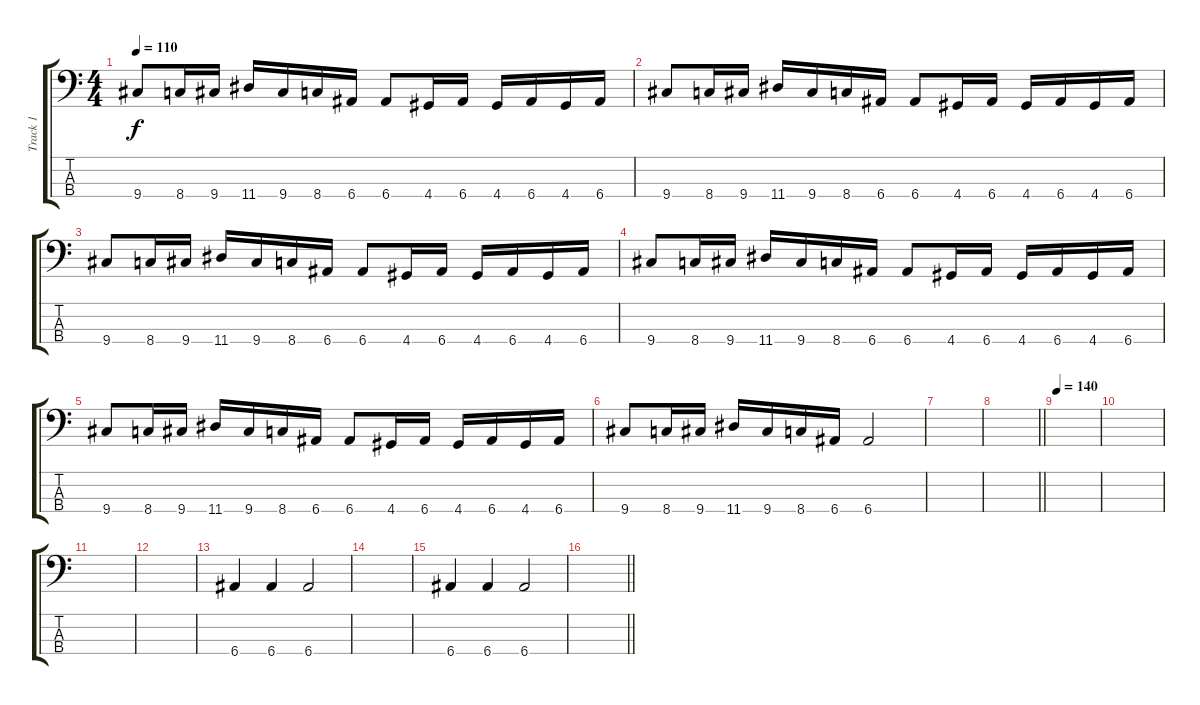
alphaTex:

\track ("Track 1" "Track 1") {instrument electricbassfinger}
\staff {score tabs}
\tuning (G2 D2 A1 E1) {hide}
\ts (4 4)
\tempo 110
\clef f4
\ks c
9.4.8{dy f} 8.4.16 9.4.16 11.4.16 9.4.16 8.4.16 6.4.16 6.4.8 4.4.16 6.4.16 4.4.16 6.4.16 4.4.16 6.4.16 |
9.4.8 8.4.16 9.4.16 11.4.16 9.4.16 8.4.16 6.4.16 6.4.8 4.4.16 6.4.16 4.4.16 6.4.16 4.4.16 6.4.16 |
9.4.8 8.4.16 9.4.16 11.4.16 9.4.16 8.4.16 6.4.16 6.4.8 4.4.16 6.4.16 4.4.16 6.4.16 4.4.16 6.4.16 |
9.4.8 8.4.16 9.4.16 11.4.16 9.4.16 8.4.16 6.4.16 6.4.8 4.4.16 6.4.16 4.4.16 6.4.16 4.4.16 6.4.16 |
9.4.8 8.4.16 9.4.16 11.4.16 9.4.16 8.4.16 6.4.16 6.4.8 4.4.16 6.4.16 4.4.16 6.4.16 4.4.16 6.4.16 |
9.4.8 8.4.16 9.4.16 11.4.16 9.4.16 8.4.16 6.4.16 6.4.2 |
|
\barLineRight lightlight
|
\tempo 140
|
|
|
|
6.4.4 6.4.4 6.4.2 |
|
6.4.4 6.4.4 6.4.2 |
\barLineRight lightlight
